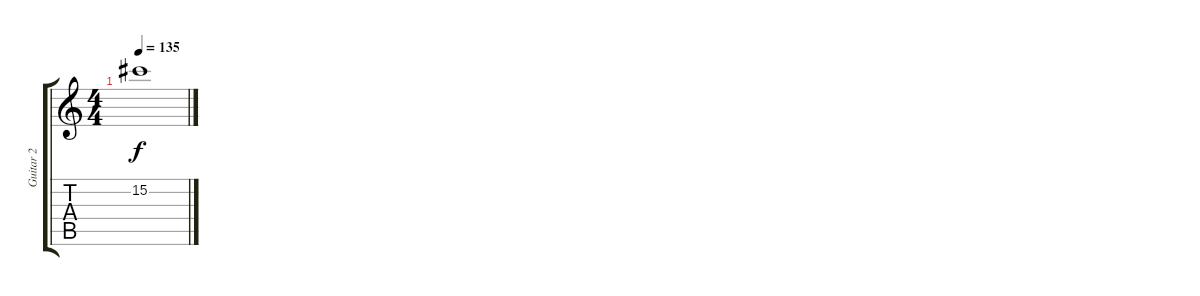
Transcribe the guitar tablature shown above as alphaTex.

\track ("Guitar 2" "Guitar 2") {instrument distortionguitar}
\staff {score tabs}
\tuning (Eb4 Bb3 Gb3 Db3 Ab2 Db2) {hide}
\ts (4 4)
\tempo 135
\clef g2
\ks c
15.2.1{dy f volume 0}
